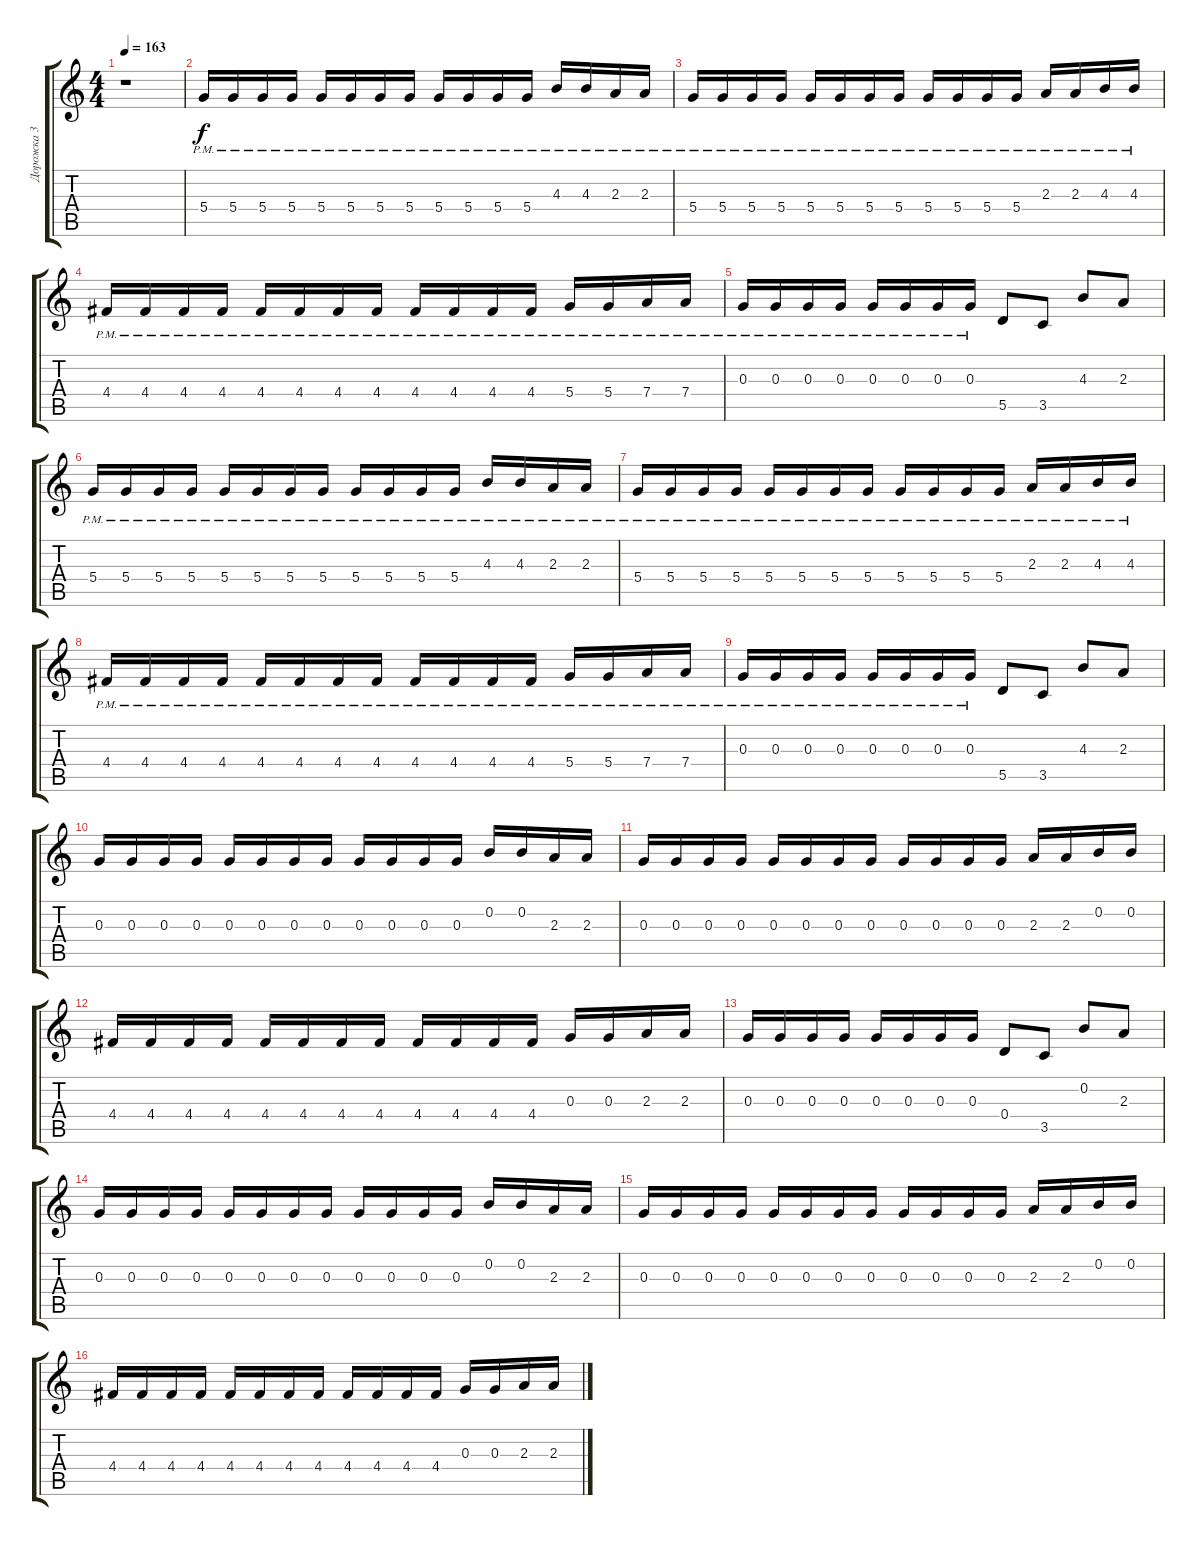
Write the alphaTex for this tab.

\track ("Дорожка 3" "Дорожка 3") {instrument distortionguitar}
\staff {score tabs}
\tuning (E4 B3 G3 D3 A2 E2) {hide}
\ts (4 4)
\tempo 163
\clef g2
\ks c
r.1{dy f instrument distortionguitar} |
5.4{pm}.16 5.4{pm}.16 5.4{pm}.16 5.4{pm}.16 5.4{pm}.16 5.4{pm}.16 5.4{pm}.16 5.4{pm}.16 5.4{pm}.16 5.4{pm}.16 5.4{pm}.16 5.4{pm}.16 4.3{pm}.16 4.3{pm}.16 2.3{pm}.16 2.3{pm}.16 |
5.4{pm}.16 5.4{pm}.16 5.4{pm}.16 5.4{pm}.16 5.4{pm}.16 5.4{pm}.16 5.4{pm}.16 5.4{pm}.16 5.4{pm}.16 5.4{pm}.16 5.4{pm}.16 5.4{pm}.16 2.3{pm}.16 2.3{pm}.16 4.3{pm}.16 4.3{pm}.16 |
4.4{pm}.16 4.4{pm}.16 4.4{pm}.16 4.4{pm}.16 4.4{pm}.16 4.4{pm}.16 4.4{pm}.16 4.4{pm}.16 4.4{pm}.16 4.4{pm}.16 4.4{pm}.16 4.4{pm}.16 5.4{pm}.16 5.4{pm}.16 7.4{pm}.16 7.4{pm}.16 |
0.3{pm}.16 0.3{pm}.16 0.3{pm}.16 0.3{pm}.16 0.3{pm}.16 0.3{pm}.16 0.3{pm}.16 0.3{pm}.16 5.5.8 3.5.8 4.3.8 2.3.8 |
5.4{pm}.16 5.4{pm}.16 5.4{pm}.16 5.4{pm}.16 5.4{pm}.16 5.4{pm}.16 5.4{pm}.16 5.4{pm}.16 5.4{pm}.16 5.4{pm}.16 5.4{pm}.16 5.4{pm}.16 4.3{pm}.16 4.3{pm}.16 2.3{pm}.16 2.3{pm}.16 |
5.4{pm}.16 5.4{pm}.16 5.4{pm}.16 5.4{pm}.16 5.4{pm}.16 5.4{pm}.16 5.4{pm}.16 5.4{pm}.16 5.4{pm}.16 5.4{pm}.16 5.4{pm}.16 5.4{pm}.16 2.3{pm}.16 2.3{pm}.16 4.3{pm}.16 4.3{pm}.16 |
4.4{pm}.16 4.4{pm}.16 4.4{pm}.16 4.4{pm}.16 4.4{pm}.16 4.4{pm}.16 4.4{pm}.16 4.4{pm}.16 4.4{pm}.16 4.4{pm}.16 4.4{pm}.16 4.4{pm}.16 5.4{pm}.16 5.4{pm}.16 7.4{pm}.16 7.4{pm}.16 |
0.3{pm}.16 0.3{pm}.16 0.3{pm}.16 0.3{pm}.16 0.3{pm}.16 0.3{pm}.16 0.3{pm}.16 0.3{pm}.16 5.5.8 3.5.8 4.3.8 2.3.8 |
0.3.16 0.3.16 0.3.16 0.3.16 0.3.16 0.3.16 0.3.16 0.3.16 0.3.16 0.3.16 0.3.16 0.3.16 0.2.16 0.2.16 2.3.16 2.3.16 |
0.3.16 0.3.16 0.3.16 0.3.16 0.3.16 0.3.16 0.3.16 0.3.16 0.3.16 0.3.16 0.3.16 0.3.16 2.3.16 2.3.16 0.2.16 0.2.16 |
4.4.16 4.4.16 4.4.16 4.4.16 4.4.16 4.4.16 4.4.16 4.4.16 4.4.16 4.4.16 4.4.16 4.4.16 0.3.16 0.3.16 2.3.16 2.3.16 |
0.3.16 0.3.16 0.3.16 0.3.16 0.3.16 0.3.16 0.3.16 0.3.16 0.4.8 3.5.8 0.2.8 2.3.8 |
0.3.16 0.3.16 0.3.16 0.3.16 0.3.16 0.3.16 0.3.16 0.3.16 0.3.16 0.3.16 0.3.16 0.3.16 0.2.16 0.2.16 2.3.16 2.3.16 |
0.3.16 0.3.16 0.3.16 0.3.16 0.3.16 0.3.16 0.3.16 0.3.16 0.3.16 0.3.16 0.3.16 0.3.16 2.3.16 2.3.16 0.2.16 0.2.16 |
4.4.16 4.4.16 4.4.16 4.4.16 4.4.16 4.4.16 4.4.16 4.4.16 4.4.16 4.4.16 4.4.16 4.4.16 0.3.16 0.3.16 2.3.16 2.3.16
